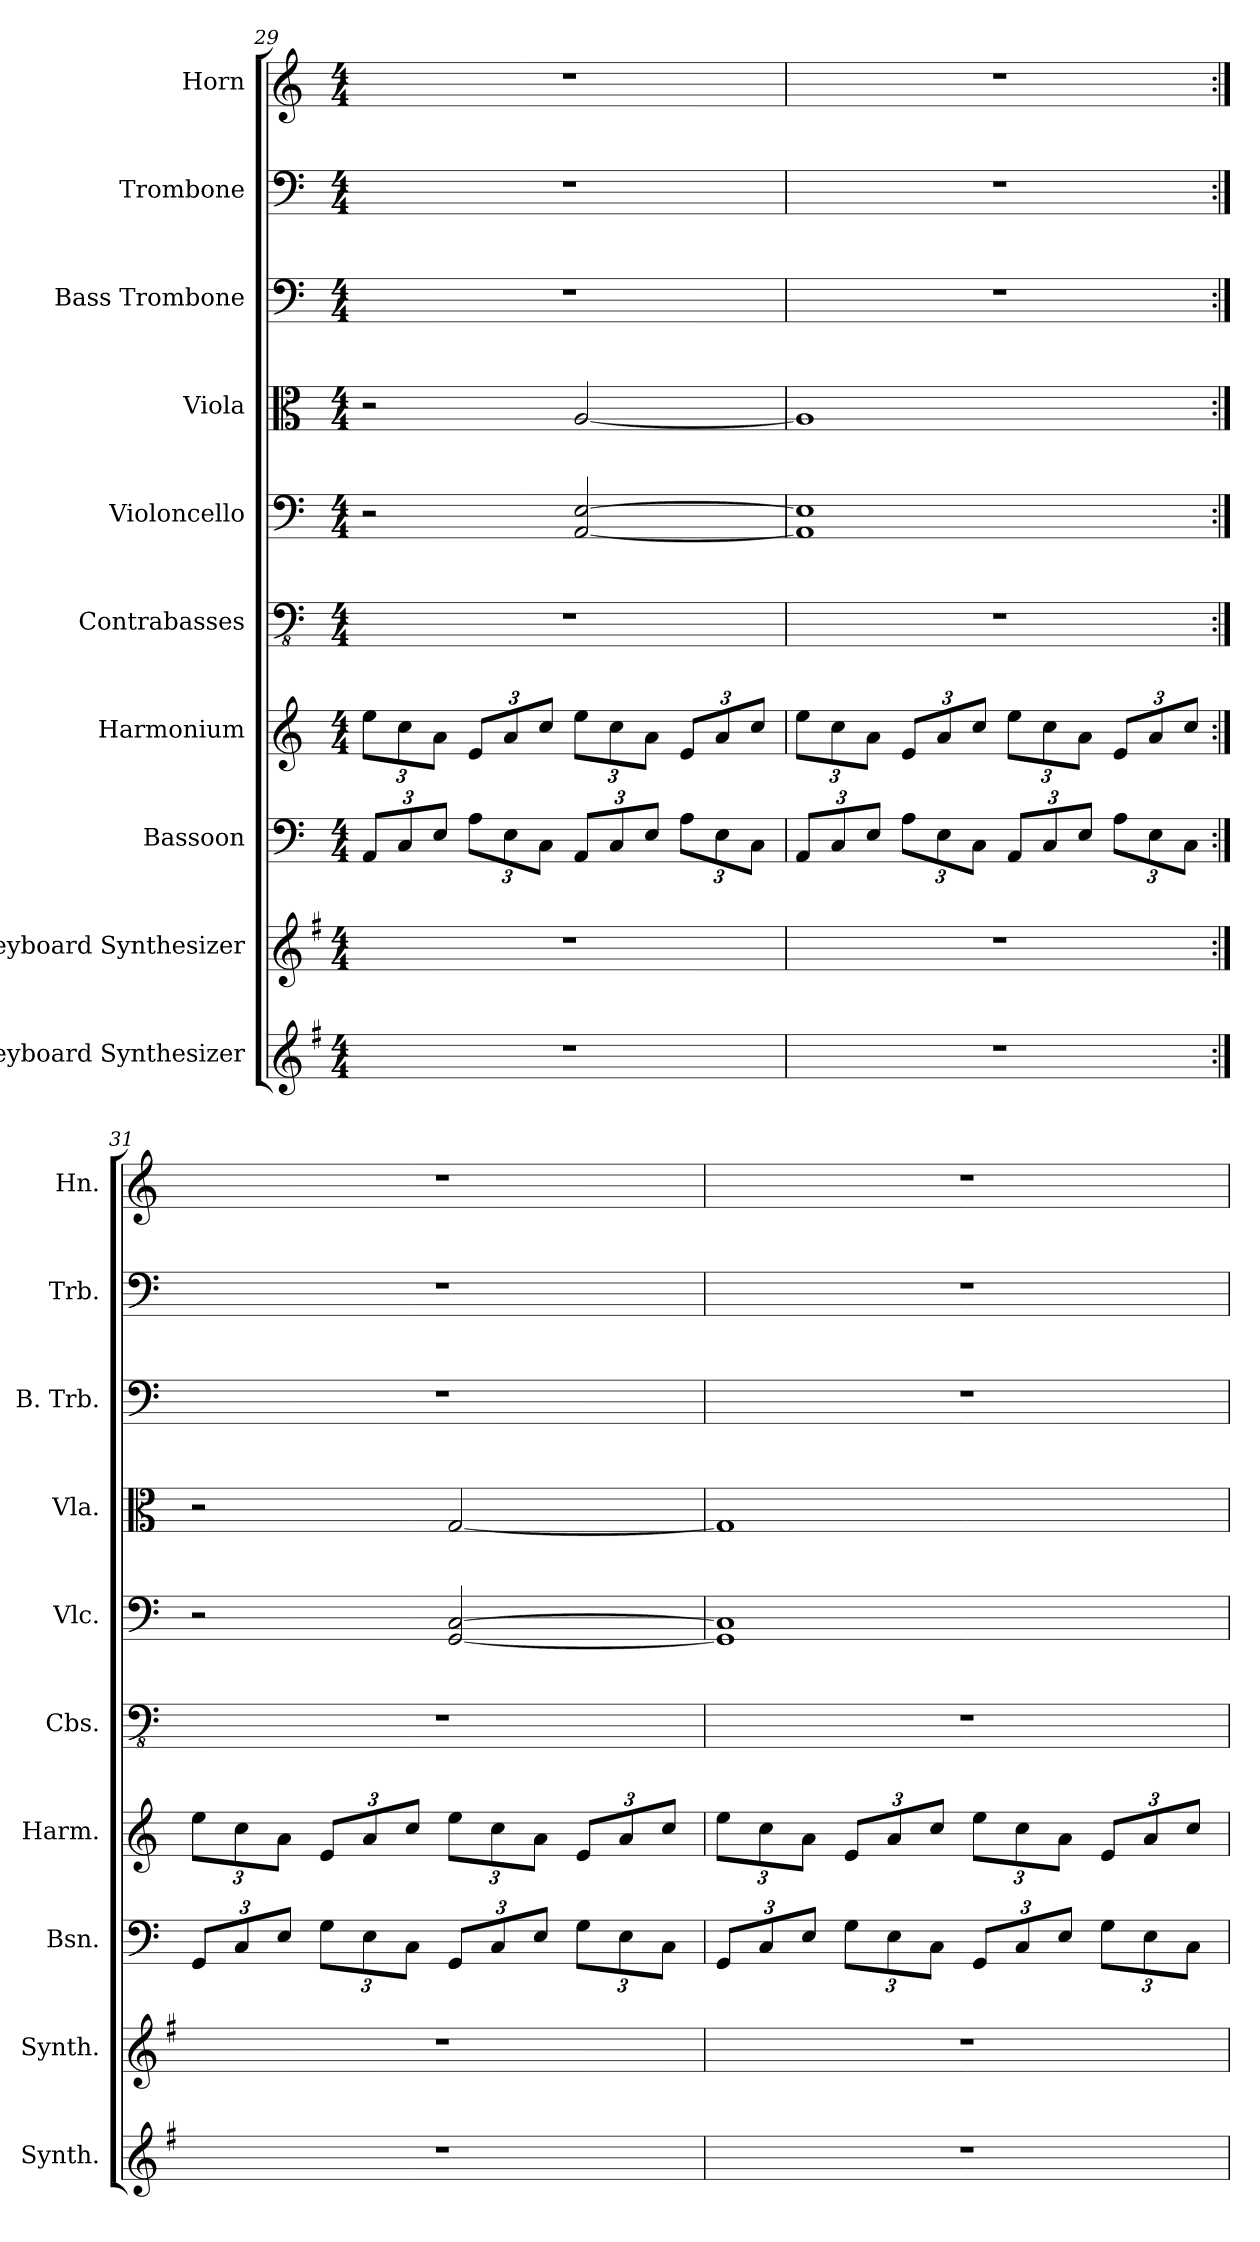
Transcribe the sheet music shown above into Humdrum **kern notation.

**kern	**kern	**kern	**kern	**kern	**kern	**kern	**kern	**kern	**kern
*part10	*part9	*part8	*part7	*part6	*part5	*part4	*part3	*part2	*part1
*staff10	*staff9	*staff8	*staff7	*staff6	*staff5	*staff4	*staff3	*staff2	*staff1
*I"Keyboard Synthesizer	*I"Keyboard Synthesizer	*I"Bassoon	*I"Harmonium	*I"Contrabasses	*I"Violoncello	*I"Viola	*I"Bass Trombone	*I"Trombone	*I"Horn
*I'Synth.	*I'Synth.	*I'Bsn.	*I'Harm.	*I'Cbs.	*I'Vlc.	*I'Vla.	*I'B. Trb.	*I'Trb.	*I'Hn.
*clefG2	*clefG2	*clefF4	*clefG2	*clefFv4	*clefF4	*clefC3	*clefF4	*clefF4	*clefG2
*ITrd4c7	*ITrd4c7	*	*	*	*	*	*	*	*ITrd4c7
*k[]	*k[]	*k[]	*k[]	*k[]	*k[]	*k[]	*k[]	*k[]	*k[b-]
*M4/4	*M4/4	*M4/4	*M4/4	*M4/4	*M4/4	*M4/4	*M4/4	*M4/4	*M4/4
*	*	*Xbrackettup	*Xbrackettup	*	*	*	*	*	*
=29	=29	=29	=29	=29	=29	=29	=29	=29	=29
1r	1r	12AA/L	12ee\L	1r	2r	2r	1r	1r	1r
.	.	12C/	12cc\	.	.	.	.	.	.
.	.	12E/J	12a\J	.	.	.	.	.	.
.	.	12A\L	12e/L	.	.	.	.	.	.
.	.	12E\	12a/	.	.	.	.	.	.
.	.	12C\J	12cc/J	.	.	.	.	.	.
.	.	12AA/L	12ee\L	.	[2AA/ [2E/	[2A/	.	.	.
.	.	12C/	12cc\	.	.	.	.	.	.
.	.	12E/J	12a\J	.	.	.	.	.	.
.	.	12A\L	12e/L	.	.	.	.	.	.
.	.	12E\	12a/	.	.	.	.	.	.
.	.	12C\J	12cc/J	.	.	.	.	.	.
!!LO:PB:g=z
=30	=30	=30	=30	=30	=30	=30	=30	=30	=30
1r	1r	12AA/L	12ee\L	1r	1AA] 1E]	1A]	1r	1r	1r
.	.	12C/	12cc\	.	.	.	.	.	.
.	.	12E/J	12a\J	.	.	.	.	.	.
.	.	12A\L	12e/L	.	.	.	.	.	.
.	.	12E\	12a/	.	.	.	.	.	.
.	.	12C\J	12cc/J	.	.	.	.	.	.
.	.	12AA/L	12ee\L	.	.	.	.	.	.
.	.	12C/	12cc\	.	.	.	.	.	.
.	.	12E/J	12a\J	.	.	.	.	.	.
.	.	12A\L	12e/L	.	.	.	.	.	.
.	.	12E\	12a/	.	.	.	.	.	.
.	.	12C\J	12cc/J	.	.	.	.	.	.
=31:|!	=31:|!	=31:|!	=31:|!	=31:|!	=31:|!	=31:|!	=31:|!	=31:|!	=31:|!
1r	1r	12GG/L	12ee\L	1r	2r	2r	1r	1r	1r
.	.	12C/	12cc\	.	.	.	.	.	.
.	.	12E/J	12a\J	.	.	.	.	.	.
.	.	12G\L	12e/L	.	.	.	.	.	.
.	.	12E\	12a/	.	.	.	.	.	.
.	.	12C\J	12cc/J	.	.	.	.	.	.
.	.	12GG/L	12ee\L	.	[2GG/ [2C/	[2G/	.	.	.
.	.	12C/	12cc\	.	.	.	.	.	.
.	.	12E/J	12a\J	.	.	.	.	.	.
.	.	12G\L	12e/L	.	.	.	.	.	.
.	.	12E\	12a/	.	.	.	.	.	.
.	.	12C\J	12cc/J	.	.	.	.	.	.
=32	=32	=32	=32	=32	=32	=32	=32	=32	=32
1r	1r	12GG/L	12ee\L	1r	1GG] 1C]	1G]	1r	1r	1r
.	.	12C/	12cc\	.	.	.	.	.	.
.	.	12E/J	12a\J	.	.	.	.	.	.
.	.	12G\L	12e/L	.	.	.	.	.	.
.	.	12E\	12a/	.	.	.	.	.	.
.	.	12C\J	12cc/J	.	.	.	.	.	.
.	.	12GG/L	12ee\L	.	.	.	.	.	.
.	.	12C/	12cc\	.	.	.	.	.	.
.	.	12E/J	12a\J	.	.	.	.	.	.
.	.	12G\L	12e/L	.	.	.	.	.	.
.	.	12E\	12a/	.	.	.	.	.	.
.	.	12C\J	12cc/J	.	.	.	.	.	.
=	=	=	=	=	=	=	=	=	=
*-	*-	*-	*-	*-	*-	*-	*-	*-	*-
